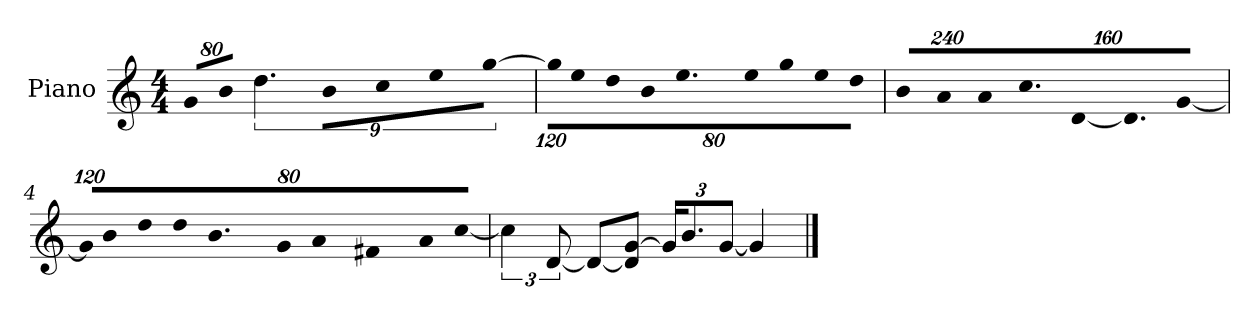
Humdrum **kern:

**kern
*part1
*staff1
*I"Piano
*I'P-no
*clefG2
*k[]
*M4/4
*MM90
=1
!LO:N:vis=8
640%71g/L
!LO:N:vis=8
640%71b/J
9%2.dd\
!LO:N:vis=8
640%71b\L
!LO:N:vis=8
640%71cc\
!LO:N:vis=8
640%71ee\
!LO:N:vis=8
[640%71gg\J
=2
*Xbrackettup
!LO:N:vis=16
1920%107gg\KL]
!LO:N:vis=8
640%71ee\
!LO:N:vis=8
640%71dd\
!LO:N:vis=8
640%71b\
9.ee\
!LO:N:vis=8
640%71ee\
!LO:N:vis=8
640%71gg\
!LO:N:vis=8
640%71ee\
!LO:N:vis=8
640%71dd\J
=3
!LO:N:vis=8
960%137b/L
!LO:N:vis=8
960%137a/
!LO:N:vis=8
960%137a/
!LO:N:vis=8.
640%137cc/
!LO:N:vis=16
[1920%137d/K
!LO:N:vis=8.
640%137d/]
!LO:N:vis=16
[1920%137g/Jk
=4
!LO:N:vis=16
1920%107g/KL]
!LO:N:vis=8
640%71b/
!LO:N:vis=8
640%71dd/
!LO:N:vis=8
640%71dd/
9.b/
!LO:N:vis=8
640%71g/
!LO:N:vis=16
1920%107a/L
!LO:N:vis=16
1920%107f#X/J
!LO:N:vis=8
640%71a/
!LO:N:vis=8
[640%71cc/J
!!LO:LB:g=z
=5
*brackettup
6cc\]
[12d/
8d/L_
8d/] [8g/J
*Xbrackettup
24g/KL]
12.b/
[12g/J
4g/]
==
*-
